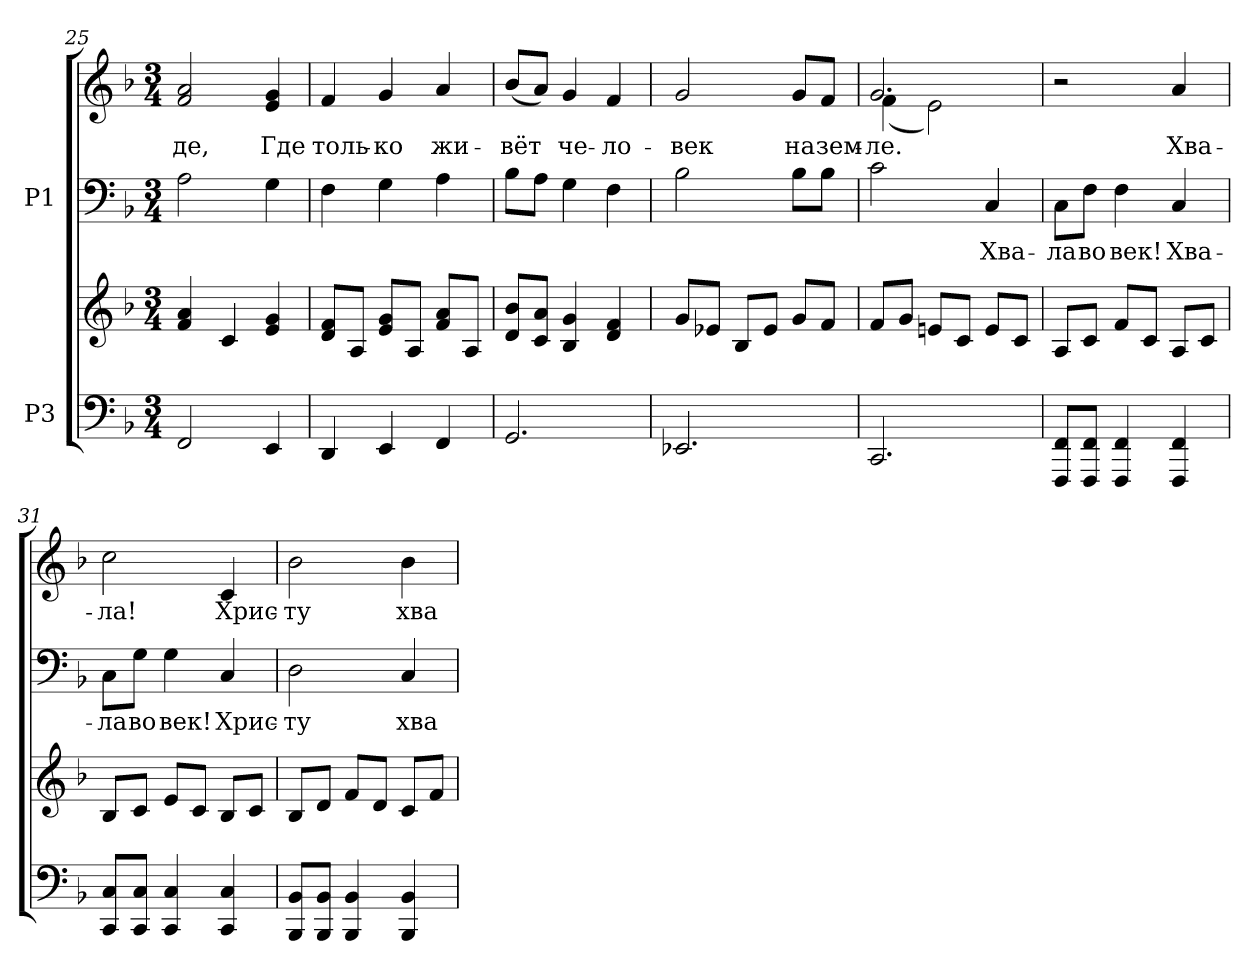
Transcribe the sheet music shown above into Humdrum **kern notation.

**kern	**kern	**kern	**text	**kern	**text
*part2	*part2	*part1	*part1	*part1	*part1
*staff4	*staff3	*staff2	*staff2	*staff1	*staff1
*I"P3	*	*I"P1	*	*	*
*clefF4	*clefG2	*clefF4	*	*clefG2	*
*k[b-]	*k[b-]	*k[b-]	*	*k[b-]	*
*F:	*F:	*F:	*	*F:	*
*M3/4	*M3/4	*M3/4	*	*M3/4	*
=25	=25	=25	=25	=25	=25
!	!	!	!	!	!LO:LY:b:color=#000000
2FFi/	4fi/ 4ai	2Ai\	.	2fi/ 2ai	-де,
.	4ci/	.	.	.	.
!	!	!	!	!	!LO:LY:b:color=#000000
4EEi/	4ei/ 4gi	4Gi\	.	4ei/ 4gi	Где
!!LO:LB:g=z
=26	=26	=26	=26	=26	=26
!	!	!	!	!	!LO:LY:b:color=#000000
4DDi/	8di/ 8fiL	4Fi\	.	4fi/	толь-
.	8Ai/J	.	.	.	.
!	!	!	!	!	!LO:LY:b:color=#000000
4EEi/	8ei/ 8giL	4Gi\	.	4gi/	-ко
.	8Ai/J	.	.	.	.
!	!	!	!	!	!LO:LY:b:color=#000000
4FFi/	8fi/ 8aiL	4Ai\	.	4ai/	жи-
.	8Ai/J	.	.	.	.
=27	=27	=27	=27	=27	=27
!	!	!	!	!	!LO:LY:b:color=#000000
2.GGi/	8di/ 8b-iL	8B-i\L	.	(8b-i/L	-вёт
.	8ci/ 8aiJ	8Ai\J	.	8ai/J)	.
!	!	!	!	!	!LO:LY:b:color=#000000
.	4B-i/ 4gi	4Gi\	.	4gi/	че-
!	!	!	!	!	!LO:LY:b:color=#000000
.	4di/ 4fi	4Fi\	.	4fi/	-ло-
=28	=28	=28	=28	=28	=28
!	!	!	!	!	!LO:LY:b:color=#000000
2.EE-Xi/	8gi/L	2B-i\	.	2gi/	-век
.	8e-Xi/J	.	.	.	.
.	8B-i/L	.	.	.	.
.	8e-i/J	.	.	.	.
!	!	!	!	!	!LO:LY:b:color=#000000
.	8gi/L	8B-i\L	.	8gi/L	на
!	!	!	!	!	!LO:LY:b:color=#000000
.	8fi/J	8B-i\J	.	8fi/J	зем-
=29	=29	=29	=29	=29	=29
!	!	!	!	!	!LO:LY:b:color=#000000
*	*	*	*	*^	*
2.CCi/	8fi/L	2ci\	.	2.gi/	(4fi\	-ле.
.	8gi/J	.	.	.	.	.
.	8eni/L	.	.	.	2ei\)	.
.	8ci/J	.	.	.	.	.
!	!	!	!LO:LY:a:color=#000000	!	!	!
.	8ei/L	4Ci/	Хва-	.	.	.
.	8ci/J	.	.	.	.	.
*	*	*	*	*v	*v	*
=30	=30	=30	=30	=30	=30
!	!	!	!LO:LY:a:color=#000000	!	!
8FFFi/ 8FFiL	8Ai/L	8Ci\L	-ла	2r	.
!	!	!	!LO:LY:a:color=#000000	!	!
8FFFi/ 8FFiJ	8ci/J	8Fi\J	во	.	.
!	!	!	!LO:LY:a:color=#000000	!	!
4FFFi/ 4FFi	8fi/L	4Fi\	век!	.	.
.	8ci/J	.	.	.	.
!	!	!	!LO:LY:a:color=#000000	!	!
!	!	!	!	!	!LO:LY:b:color=#000000
4FFFi/ 4FFi	8Ai/L	4Ci/	Хва-	4ai/	Хва-
.	8ci/J	.	.	.	.
!!LO:PB:g=z
=31	=31	=31	=31	=31	=31
!	!	!	!LO:LY:a:color=#000000	!	!
!	!	!	!	!	!LO:LY:b:color=#000000
8CCi/ 8CiL	8B-i/L	8Ci\L	-ла	2cci\	-ла!
!	!	!	!LO:LY:a:color=#000000	!	!
8CCi/ 8CiJ	8ci/J	8Gi\J	во	.	.
!	!	!	!LO:LY:a:color=#000000	!	!
4CCi/ 4Ci	8ei/L	4Gi\	век!	.	.
.	8ci/J	.	.	.	.
!	!	!	!LO:LY:a:color=#000000	!	!
!	!	!	!	!	!LO:LY:b:color=#000000
4CCi/ 4Ci	8B-i/L	4Ci/	Хрис-	4ci/	Хрис-
.	8ci/J	.	.	.	.
=32	=32	=32	=32	=32	=32
!	!	!	!LO:LY:a:color=#000000	!	!
!	!	!	!	!	!LO:LY:b:color=#000000
8BBB-i/ 8BB-iL	8B-i/L	2Di\	-ту	2b-i\	-ту
8BBB-i/ 8BB-iJ	8di/J	.	.	.	.
4BBB-i/ 4BB-i	8fi/L	.	.	.	.
.	8di/J	.	.	.	.
!	!	!	!LO:LY:a:color=#000000	!	!
!	!	!	!	!	!LO:LY:b:color=#000000
4BBB-i/ 4BB-i	8ci/L	4Ci/	хва-	4b-i\	хва-
.	8fi/J	.	.	.	.
=	=	=	=	=	=
*-	*-	*-	*-	*-	*-
